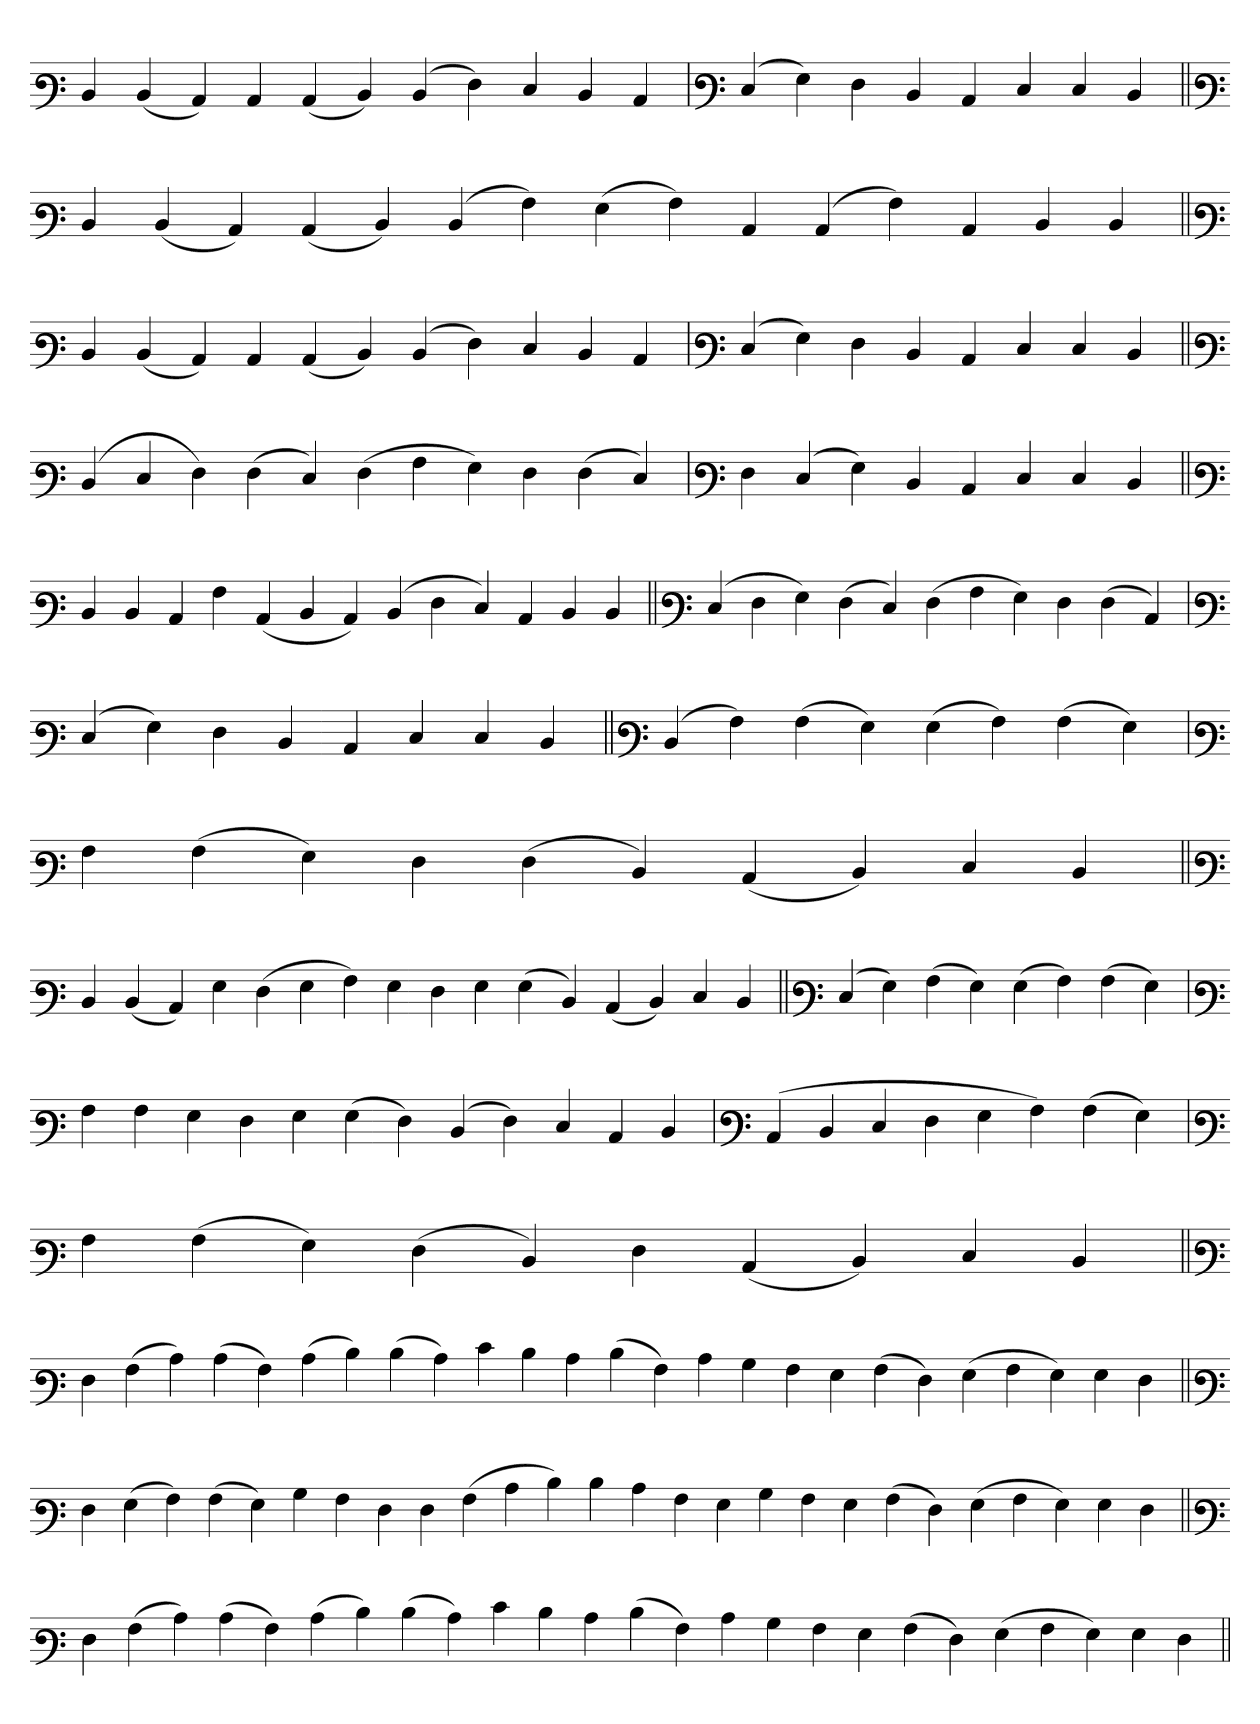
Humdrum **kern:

**kern
*part1
*staff1
*clefF3
=
4D
(4D
4C)
4C
(4C
4D)
(4D
4F)
4E
4D
4C
=`
*clefF3
(4E
4G)
4F
4D
4C
4E
4E
4D
=||
*clefF3
4D
(4D
4C)
(4C
4D)
(4D
4A)
(4G
4A)
4C
(4C
4A)
4C
4D
4D
=||
*clefF3
4D
(4D
4C)
4C
(4C
4D)
(4D
4F)
4E
4D
4C
=`
*clefF3
(4E
4G)
4F
4D
4C
4E
4E
4D
=||
*clefF3
(4D
4E
4F)
(4F
4E)
(4F
4A
4G)
4F
(4F
4E)
=`
*clefF3
4F
(4E
4G)
4D
4C
4E
4E
4D
=||
*clefF3
4D
4D
4C
4A
(4C
4D
4C)
(4D
4F
4E)
4C
4D
4D
=||
*clefF3
(4E
4F
4G)
(4F
4E)
(4F
4A
4G)
4F
(4F
4C)
=`
*clefF3
(4E
4G)
4F
4D
4C
4E
4E
4D
=||
*clefF3
(4D
4A)
(4A
4G)
(4G
4A)
(4A
4G)
=`
*clefF3
4A
(4A
4G)
4F
(4F
4D)
(4C
4D)
4E
4D
=||
*clefF3
4D
(4D
4C)
4G
(4F
4G
4A)
4G
4F
4G
(4G
4D)
(4C
4D)
4E
4D
=||
*clefF3
(4E
4G)
(4A
4G)
(4G
4A)
(4A
4G)
=`
*clefF3
4A
4A
4G
4F
4G
(4G
4F)
(4D
4F)
4E
4C
4D
='
*clefF3
(4C
4D
4E
4F
4G
4A)
(4A
4G)
=`
*clefF3
4A
(4A
4G)
(4F
4D)
4F
(4C
4D)
4E
4D
=||
*clefF3
4F
(4A
4c)
(4c
4A)
(4c
4d)
(4d
4c)
4e
4d
4c
(4d
4A)
4c
4B
4A
4G
(4A
4F)
(4G
4A
4G)
4G
4F
=||
*clefF3
4F
(4G
4A)
(4A
4G)
4B
4A
4F
4F
(4A
4c
4d)
4d
4c
4A
4G
4B
4A
4G
(4A
4F)
(4G
4A
4G)
4G
4F
=||
*clefF3
4F
(4A
4c)
(4c
4A)
(4c
4d)
(4d
4c)
4e
4d
4c
(4d
4A)
4c
4B
4A
4G
(4A
4F)
(4G
4A
4G)
4G
4F
=||
*-
